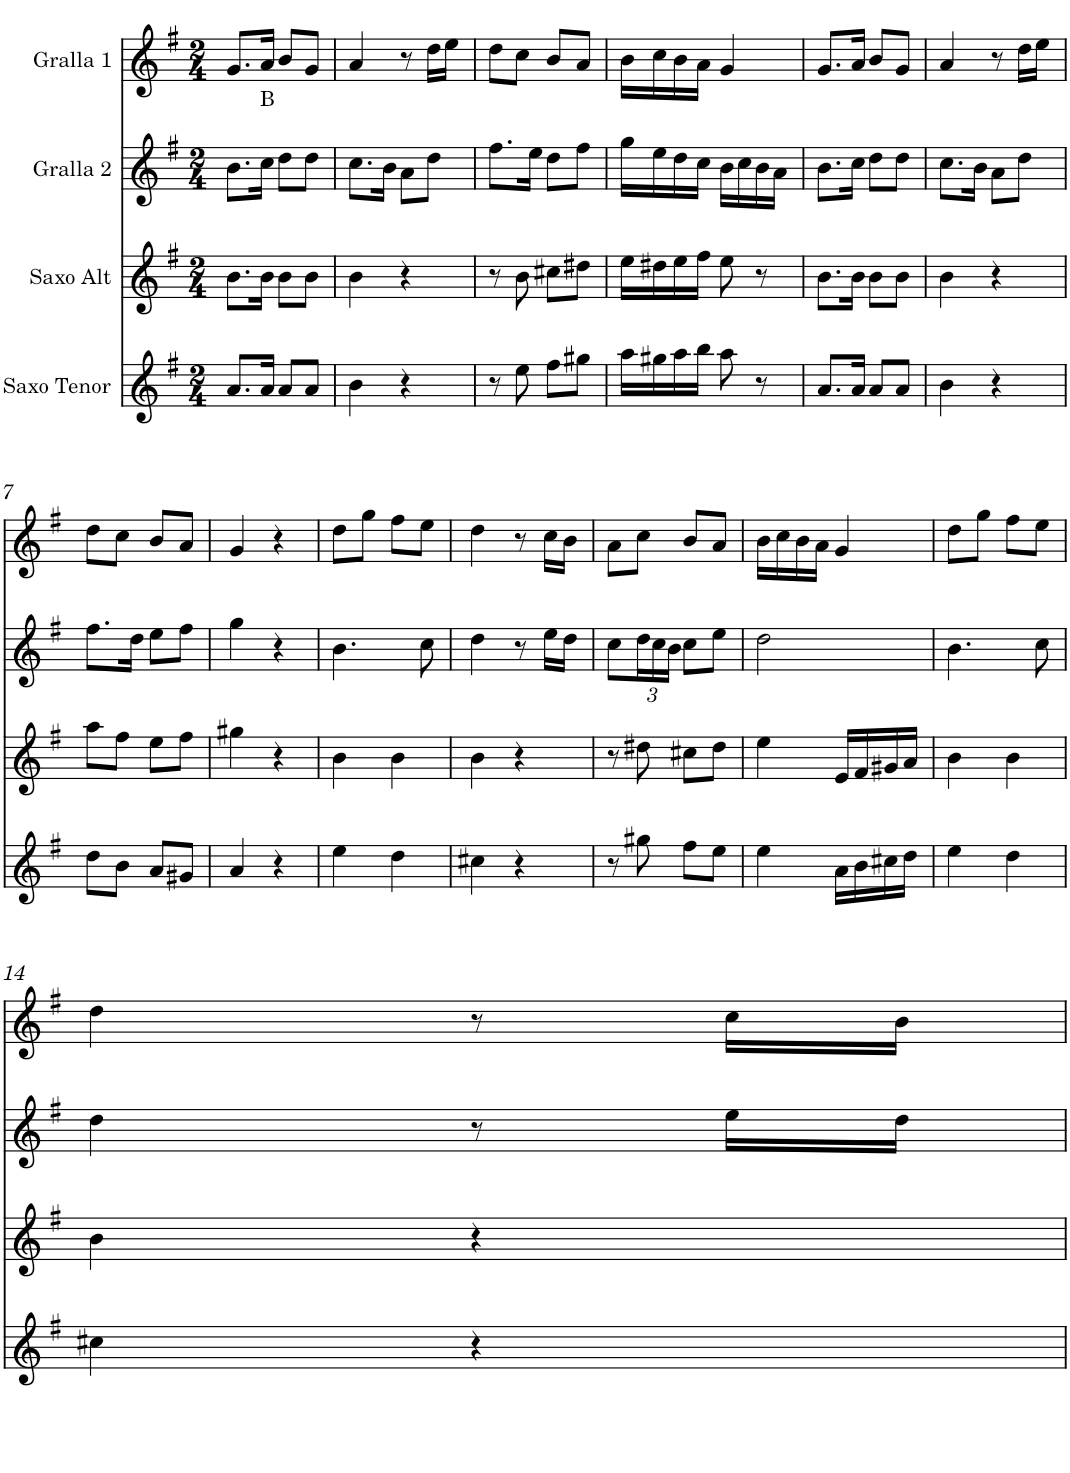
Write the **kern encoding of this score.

**kern	**kern	**kern	**kern
*part4	*part3	*part2	*part1
*staff4	*staff3	*staff2	*staff1
*I"Saxo Tenor	*I"Saxo Alt	*I"Gralla 2	*I"Gralla 1
*clefG2	*clefG2	*clefG2	*clefG2
*k[f#]	*k[f#]	*k[f#]	*k[f#]
*M2/4	*M2/4	*M2/4	*M2/4
=1	=1	=1	=1
8.a/L	8.b\L	8.b\L	8.g/L
!	!	!	!LO:TX:b:t=B
16a/Jk	16b\Jk	16cc\Jk	16a/Jk
8a/L	8b\L	8dd\L	8b/L
8a/J	8b\J	8dd\J	8g/J
=2	=2	=2	=2
4b\	4b\	8.cc\L	4a/
.	.	16b\Jk	.
4r	4r	8a\L	8r
.	.	8dd\J	16dd\LL
.	.	.	16ee\JJ
=3	=3	=3	=3
8r	8r	8.ff#\L	8dd\L
8ee\	8b\	.	8cc\J
.	.	16ee\Jk	.
8ff#\L	8cc#X\L	8dd\L	8b/L
8gg#X\J	8dd#X\J	8ff#\J	8a/J
=4	=4	=4	=4
16aa\LL	16ee\LL	16gg\LL	16b\LL
16gg#X\	16dd#X\	16ee\	16cc\
16aa\	16ee\	16dd\	16b\
16bb\JJ	16ff#\JJ	16cc\JJ	16a\JJ
8aa\	8ee\	16b\LL	4g/
.	.	16cc\	.
8r	8r	16b\	.
.	.	16a\JJ	.
=5	=5	=5	=5
8.a/L	8.b\L	8.b\L	8.g/L
16a/Jk	16b\Jk	16cc\Jk	16a/Jk
8a/L	8b\L	8dd\L	8b/L
8a/J	8b\J	8dd\J	8g/J
=6	=6	=6	=6
4b\	4b\	8.cc\L	4a/
.	.	16b\Jk	.
4r	4r	8a\L	8r
.	.	8dd\J	16dd\LL
.	.	.	16ee\JJ
!!LO:LB:g=z
=7	=7	=7	=7
8dd\L	8aa\L	8.ff#\L	8dd\L
8b\J	8ff#\J	.	8cc\J
.	.	16dd\Jk	.
8a/L	8ee\L	8ee\L	8b/L
8g#X/J	8ff#\J	8ff#\J	8a/J
=8	=8	=8	=8
4a/	4gg#X\	4gg\	4g/
4r	4r	4r	4r
=9	=9	=9	=9
4ee\	4b\	4.b\	8dd\L
.	.	.	8gg\J
4dd\	4b\	.	8ff#\L
.	.	8cc\	8ee\J
=10	=10	=10	=10
4cc#X\	4b\	4dd\	4dd\
4r	4r	8r	8r
.	.	16ee\LL	16cc\LL
.	.	16dd\JJ	16b\JJ
=11	=11	=11	=11
8r	8r	8cc\L	8a\L
*	*	*Xbrackettup	*
8gg#X\	8dd#X\	24dd\L	8cc\J
.	.	24cc\	.
.	.	24b\JJ	.
8ff#\L	8cc#X\L	8cc\L	8b/L
8ee\J	8dd#\J	8ee\J	8a/J
=12	=12	=12	=12
4ee\	4ee\	2dd\	16b\LL
.	.	.	16cc\
.	.	.	16b\
.	.	.	16a\JJ
16a\LL	16e/LL	.	4g/
16b\	16f#/	.	.
16cc#X\	16g#X/	.	.
16dd\JJ	16a/JJ	.	.
=13	=13	=13	=13
4ee\	4b\	4.b\	8dd\L
.	.	.	8gg\J
4dd\	4b\	.	8ff#\L
.	.	8cc\	8ee\J
!!LO:LB:g=z
=14	=14	=14	=14
4cc#X\	4b\	4dd\	4dd\
4r	4r	8r	8r
.	.	16ee\LL	16cc\LL
.	.	16dd\JJ	16b\JJ
=	=	=	=
*-	*-	*-	*-
